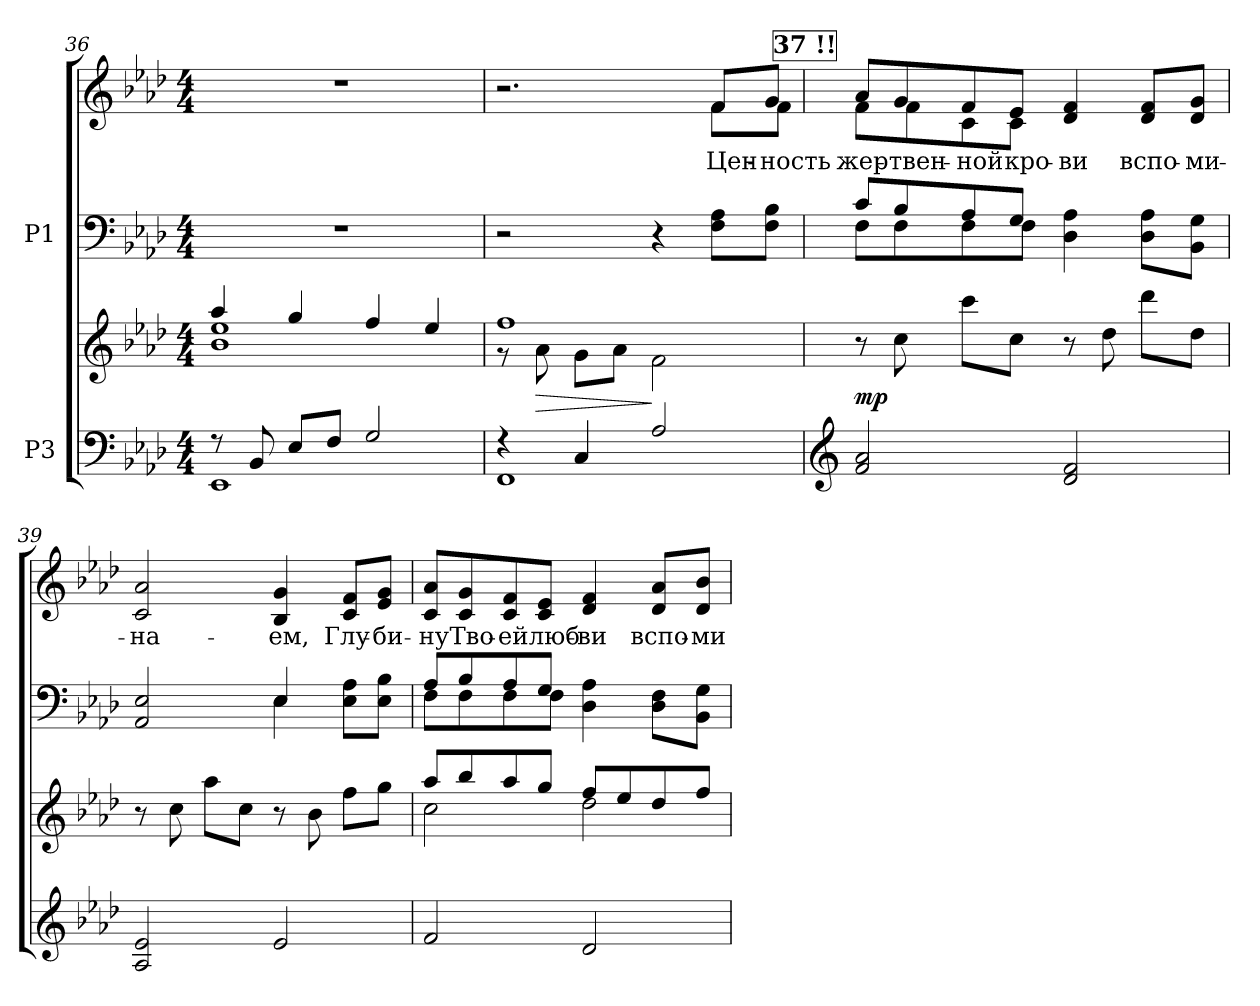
**kern	**kern	**dynam	**kern	**kern	**text	**dynam
*part2	*part2	*part2	*part1	*part1	*part1	*part1
*staff4	*staff3	*staff3/4	*staff2	*staff1	*staff1	*staff1/2
*I"P3	*	*	*I"P1	*	*	*
!!LO:LB:g=z
*clefF4	*clefG2	*	*clefF4	*clefG2	*	*
*k[b-e-a-d-]	*k[b-e-a-d-]	*	*k[b-e-a-d-]	*k[b-e-a-d-]	*	*
*f:	*f:	*	*f:	*f:	*	*
*M4/4	*M4/4	*	*M4/4	*M4/4	*	*
=36	=36	=36	=36	=36	=36	=36
*^	*^	*	*	*	*	*
8r	1EE-i	4aa-i/	1b-i 1ee-i	.	1r	1r	.	.
8BB-i/	.	.	.	.	.	.	.	.
8E-i/L	.	4ggi/	.	.	.	.	.	.
8Fi/J	.	.	.	.	.	.	.	.
2Gi/	.	4ffi/	.	.	.	.	.	.
.	.	4ee-i/	.	.	.	.	.	.
=37	=37	=37	=37	=37	=37	=37	=37	=37
*	*	*	*	*	*	*^	*	*
4r	1FFi	1ffi	8r	.	2r	2.r	2ryy	.	.
!	!	!	!	!LO:HP:b	!	!	!	!	!
.	.	.	8a-i\	>	.	.	.	.	.
4Ci/	.	.	8gi\L	.	.	.	.	.	.
.	.	.	8a-i\J	.	.	.	.	.	.
2A-i/	.	.	2fi\	]	4r	.	4ryy	.	.
!	!	!	!	!	!	!	!	!LO:LY:b:color=#000000	!
.	.	.	.	.	8Fi\ 8A-iL	8fi/L	8fi\L	Цен-	mp mp
!	!	!	!	!	!	!	!	!LO:LY:b:color=#000000	!
.	.	.	.	.	8Fi\ 8B-iJ	8gi/J	8fi\J	-ность	.
*v	*v	*	*	*	*	*	*	*	*
*	*v	*v	*	*	*	*	*	*
!!LO:REH:place=s1:color=#000000:enc=box:fs=13.0217:t=37	!!
=38	=38	=38	=38	=38	=38	=38	=38
*clefG2	*	*	*	*	*	*	*
*	*	*	*^	*	*	*	*
!	!	!	!	!	!	!	!LO:LY:b:color=#000000	!
2fi/ 2a-i	8r	mp	8ci/L	8Fi\L	8a-i/L	8fi\L	жер-	.
!	!	!	!	!	!	!	!LO:LY:b:color=#000000	!
.	8cci\	.	8B-i/	8Fi\	8gi/	8fi\	-твен-	.
!	!	!	!	!	!	!	!LO:LY:b:color=#000000	!
.	8ccci\L	.	8A-i/	8Fi\	8fi/	8ci\	-ной	.
!	!	!	!	!	!	!	!LO:LY:b:color=#000000	!
.	8cci\J	.	8Gi/J	8Fi\J	8e-i/J	8ci\J	кро-	.
!	!	!	!	!	!	!	!LO:LY:b:color=#000000	!
2d-i/ 2fi	8r	.	4D-i\ 4A-i	2ryy	4d-i/ 4fi	2ryy	-ви	.
.	8dd-i\	.	.	.	.	.	.	.
!	!	!	!	!	!	!	!LO:LY:b:color=#000000	!
.	8ddd-i\L	.	8D-i\ 8A-iL	.	8d-i/ 8fiL	.	вспо-	.
!	!	!	!	!	!	!	!LO:LY:b:color=#000000	!
.	8dd-i\J	.	8BB-i\ 8GiJ	.	8d-i/ 8giJ	.	-ми-	.
*	*	*	*	*	*v	*v	*	*
=39	=39	=39	=39	=39	=39	=39	=39
!	!	!	!	!	!	!LO:LY:b:color=#000000	!
2A-i/ 2e-i	8r	.	2AA-i/ 2E-i	2ryy	2ci/ 2a-i	-на-	.
.	8cci\	.	.	.	.	.	.
.	8aa-i\L	.	.	.	.	.	.
.	8cci\J	.	.	.	.	.	.
!	!	!	!	!	!	!LO:LY:b:color=#000000	!
2e-i/	8r	.	4E-i/	4E-i\	4B-i/ 4gi	-ем,	.
.	8b-i\	.	.	.	.	.	.
!	!	!	!	!	!	!LO:LY:b:color=#000000	!
.	8ffi\L	.	8E-i\ 8A-iL	4ryy	8ci/ 8fiL	Глу-	.
!	!	!	!	!	!	!LO:LY:b:color=#000000	!
.	8ggi\J	.	8E-i\ 8B-iJ	.	8e-i/ 8giJ	-би-	.
!!LO:PB:g=z
=40	=40	=40	=40	=40	=40	=40	=40
*	*^	*	*	*	*	*	*
!	!	!	!	!	!	!	!LO:LY:b:color=#000000	!
2fi/	8aa-i/L	2cci\	.	8A-i/L	8Fi\L	8ci/ 8a-iL	-ну	.
!	!	!	!	!	!	!	!LO:LY:b:color=#000000	!
.	8bb-i/	.	.	8B-i/	8Fi\	8ci/ 8gi	Тво-	.
!	!	!	!	!	!	!	!LO:LY:b:color=#000000	!
.	8aa-i/	.	.	8A-i/	8Fi\	8ci/ 8fi	-ей	.
!	!	!	!	!	!	!	!LO:LY:b:color=#000000	!
.	8ggi/J	.	.	8Gi/J	8Fi\J	8ci/ 8e-iJ	люб-	.
!	!	!	!	!	!	!	!LO:LY:b:color=#000000	!
2d-i/	8ffi/L	2dd-i\	.	4D-i\ 4A-i	2ryy	4d-i/ 4fi	-ви	.
.	8ee-i/	.	.	.	.	.	.	.
!	!	!	!	!	!	!	!LO:LY:b:color=#000000	!
.	8dd-i/	.	.	8D-i\ 8FiL	.	8d-i/ 8a-iL	вспо-	.
!	!	!	!	!	!	!	!LO:LY:b:color=#000000	!
.	8ffi/J	.	.	8BB-i\ 8GiJ	.	8d-i/ 8b-iJ	-ми-	.
*	*v	*v	*	*	*	*	*	*
*	*	*	*v	*v	*	*	*
=	=	=	=	=	=	=
*-	*-	*-	*-	*-	*-	*-
